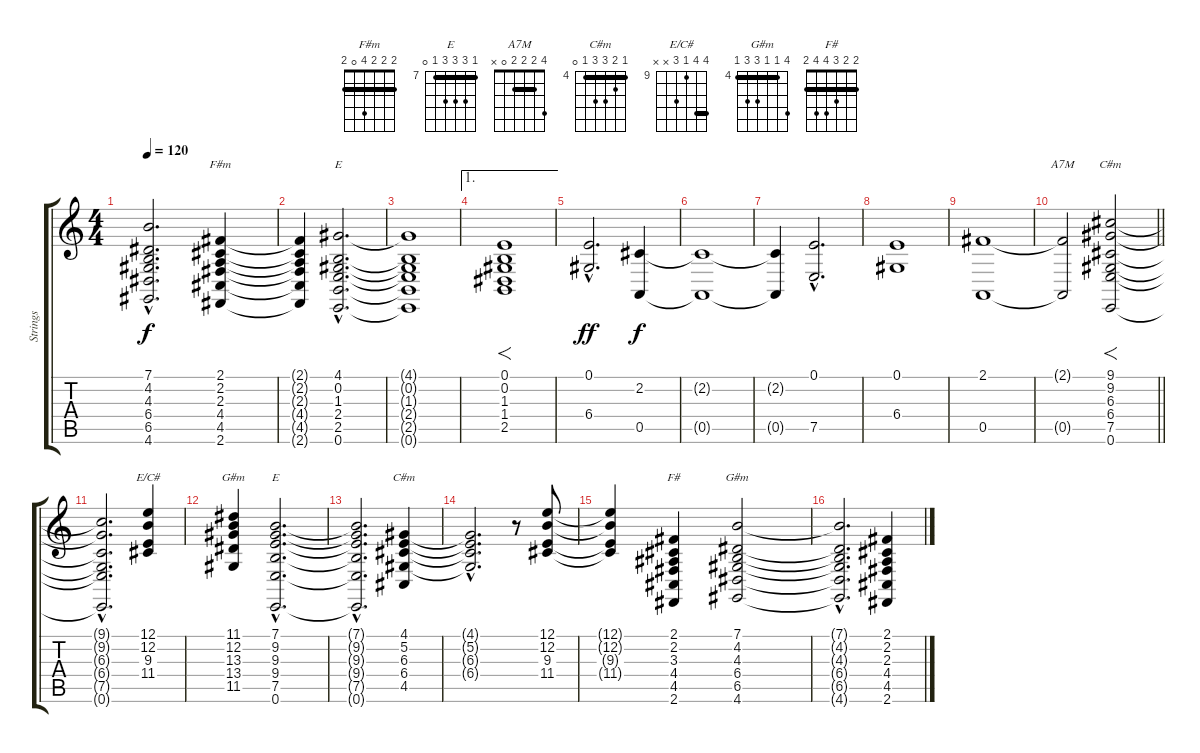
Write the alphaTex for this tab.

\track ("Strings" "Strings") {instrument synthstrings1}
\staff {score tabs}
\tuning (E4 B3 G3 D3 A2 E2) {hide}
\chord ("F#m" 2 2 2 4 0 2) {barre 2}
\chord ("E" 4 0 1 2 2 0)
\chord ("A7M" 4 2 2 2 0 x) {barre 2}
\chord ("C#m" 9 9 6 6 7 0) {firstfret 6 barre (6 9)}
\chord ("E/C#" 12 12 9 11 x x) {firstfret 9 barre 12}
\chord ("G#m" 11 12 13 13 11 x) {firstfret 11 barre 11}
\chord ("E" 7 9 9 9 7 0) {firstfret 7 barre 7}
\chord ("C#m" 4 5 6 6 4 0) {firstfret 4 barre 4}
\chord ("F#" 2 2 3 4 4 2) {barre 2}
\chord ("G#m" 7 4 4 6 6 4) {firstfret 4 barre 4}
\ts (4 4)
\tempo 120
\clef g2
\ks c
(7.1{hac t} 4.2{hac t} 4.3{hac t} 6.4{hac t} 6.5{hac t} 4.6{hac t}).2{d dy f} (2.1 2.2 2.3 4.4 4.5 2.6).4{ch "F#m"} |
(2.1{t} 2.2{t} 2.3{t} 4.4{t} 4.5{t} 2.6{t}).4 (4.1{hac} 0.2{hac} 1.3{hac} 2.4{hac} 2.5{hac} 0.6{hac}).2{d ch "E" volume 0} |
(4.1{t} 0.2{t} 1.3{t} 2.4{t} 2.5{t} 0.6{t}).1 |
\ae 1
(0.1 0.2 1.3 1.4 2.5).1{f volume 10} |
(0.1{hac} 6.4{hac}).2{d dy ff} (2.2 0.5).4{dy f} |
(2.2{t} 0.5{t}).1 |
(2.2{t} 0.5{t}).4 (0.1{hac} 7.5{hac}).2{d} |
(0.1 6.4).1 |
(2.1 0.5).1 |
\barLineRight lightlight
(2.1{t} 0.5{t}).2{ch "A7M"} (9.1 9.2 6.3 6.4 7.5 0.6).2{f ch "C#m"} |
(9.1{hac t} 9.2{hac t} 6.3{hac t} 6.4{hac t} 7.5{hac t} 0.6{hac t}).2{d} (12.1 12.2 9.3 11.4).4{ch "E/C#"} |
(11.1 12.2 13.3 13.4 11.5).4{ch "G#m"} (7.1{hac} 9.2{hac} 9.3{hac} 9.4{hac} 7.5{hac} 0.6{hac}).2{d ch "E"} |
(7.1{hac t} 9.2{hac t} 9.3{hac t} 9.4{hac t} 7.5{hac t} 0.6{hac t}).2{d} (4.1 5.2 6.3 6.4 4.5).4{ch "C#m"} |
(4.1{hac t} 5.2{hac t} 6.3{hac t} 6.4{hac t}).2{d} r.8 (12.1 12.2 9.3 11.4).8 |
(12.1{t} 12.2{t} 9.3{t} 11.4{t}).4 (2.1 2.2 3.3 4.4 4.5 2.6).4{ch "F#"} (7.1 4.2 4.3 6.4 6.5 4.6).2{ch "G#m"} |
(7.1{hac t} 4.2{hac t} 4.3{hac t} 6.4{hac t} 6.5{hac t} 4.6{hac t}).2{d} (2.1 2.2 2.3 4.4 4.5 2.6).4
